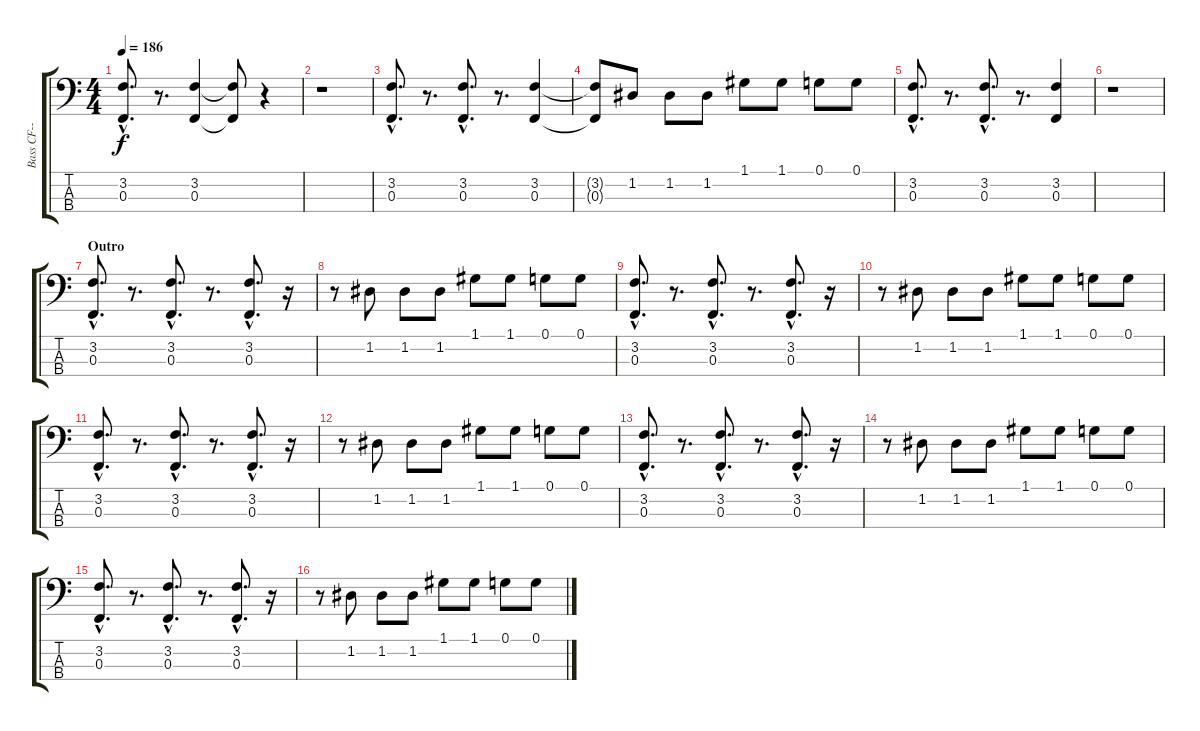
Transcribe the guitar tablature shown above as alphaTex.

\track ("Bass CF--" "Bass CF--") {instrument electricbassfinger}
\staff {score tabs}
\tuning (G2 D2 F1 C1) {hide}
\ts (4 4)
\tempo 186
\clef f4
\ks c
(3.2{hac} 0.3{hac}).8{d dy f} r.8{d} (3.2 0.3).4 (3.2{t} 0.3{t}).8 r.4 |
r.1 |
(3.2{hac} 0.3{hac}).8{d} r.8{d} (3.2{hac} 0.3{hac}).8{d} r.8{d} (3.2 0.3).4 |
(3.2{t} 0.3{t}).8 1.2.8 1.2.8 1.2.8 1.1.8 1.1.8 0.1.8 0.1.8 |
(3.2{hac} 0.3{hac}).8{d} r.8{d} (3.2{hac} 0.3{hac}).8{d} r.8{d} (3.2 0.3).4 |
r.1 |
\section ("" "Outro")
(3.2{hac} 0.3{hac}).8{d} r.8{d} (3.2{hac} 0.3{hac}).8{d} r.8{d} (3.2{hac} 0.3{hac}).8{d} r.16 |
r.8 1.2.8 1.2.8 1.2.8 1.1.8 1.1.8 0.1.8 0.1.8 |
(3.2{hac} 0.3{hac}).8{d} r.8{d} (3.2{hac} 0.3{hac}).8{d} r.8{d} (3.2{hac} 0.3{hac}).8{d} r.16 |
r.8 1.2.8 1.2.8 1.2.8 1.1.8 1.1.8 0.1.8 0.1.8 |
(3.2{hac} 0.3{hac}).8{d} r.8{d} (3.2{hac} 0.3{hac}).8{d} r.8{d} (3.2{hac} 0.3{hac}).8{d} r.16 |
r.8 1.2.8 1.2.8 1.2.8 1.1.8 1.1.8 0.1.8 0.1.8 |
(3.2{hac} 0.3{hac}).8{d} r.8{d} (3.2{hac} 0.3{hac}).8{d} r.8{d} (3.2{hac} 0.3{hac}).8{d} r.16 |
r.8 1.2.8 1.2.8 1.2.8 1.1.8 1.1.8 0.1.8 0.1.8 |
(3.2{hac} 0.3{hac}).8{d} r.8{d} (3.2{hac} 0.3{hac}).8{d} r.8{d} (3.2{hac} 0.3{hac}).8{d} r.16 |
r.8 1.2.8 1.2.8 1.2.8 1.1.8 1.1.8 0.1.8 0.1.8
